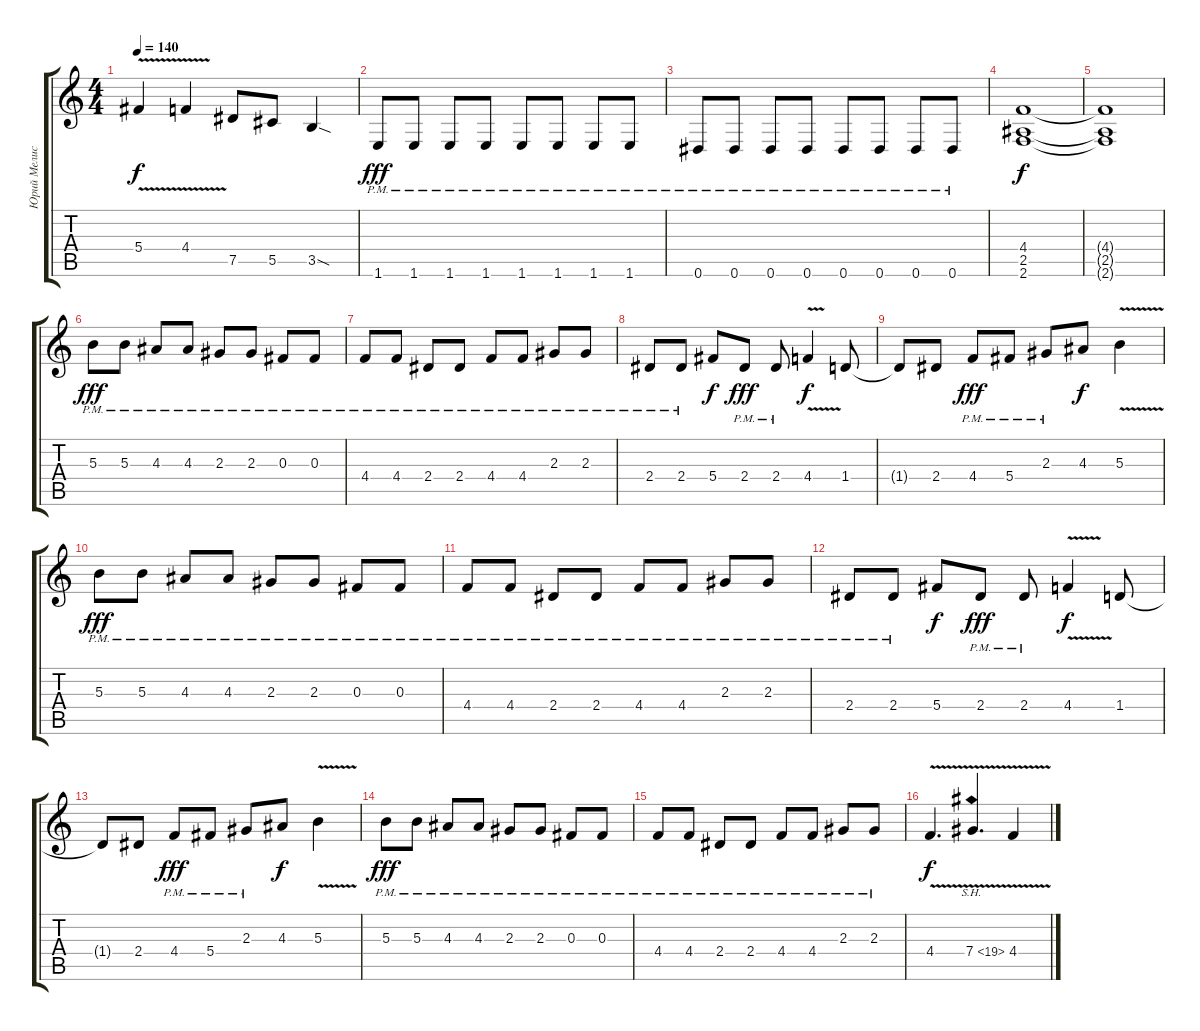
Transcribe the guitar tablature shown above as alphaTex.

\track ("Юрий Мелисов" "Юрий Мелис") {instrument distortionguitar}
\staff {score tabs}
\tuning (Eb4 Bb3 Gb3 Db3 Ab2 Eb2) {hide}
\ts (4 4)
\tempo 140
\clef g2
\ks c
5.4{v}.4{dy f} 4.4{v}.4 7.5.8 5.5.8 3.5{sod}.4 |
1.6{pm}.8{dy fff} 1.6{pm}.8 1.6{pm}.8 1.6{pm}.8 1.6{pm}.8 1.6{pm}.8 1.6{pm}.8 1.6{pm}.8 |
0.6{pm}.8 0.6{pm}.8 0.6{pm}.8 0.6{pm}.8 0.6{pm}.8 0.6{pm}.8 0.6{pm}.8 0.6{pm}.8 |
(4.4 2.5 2.6).1{dy f} |
(4.4{t} 2.5{t} 2.6{t}).1 |
5.3{pm}.8{dy fff} 5.3{pm}.8 4.3{pm}.8 4.3{pm}.8 2.3{pm}.8 2.3{pm}.8 0.3{pm}.8 0.3{pm}.8 |
4.4{pm}.8 4.4{pm}.8 2.4{pm}.8 2.4{pm}.8 4.4{pm}.8 4.4{pm}.8 2.3{pm}.8 2.3{pm}.8 |
2.4{pm}.8 2.4{pm}.8 5.4.8{dy f} 2.4{pm}.8{dy fff} 2.4{pm}.8 4.4{v}.4{dy f} 1.4.8 |
1.4{t}.8 2.4.8 4.4{pm}.8{dy fff} 5.4{pm}.8 2.3{pm}.8 4.3.8{dy f} 5.3{v}.4 |
5.3{pm}.8{dy fff} 5.3{pm}.8 4.3{pm}.8 4.3{pm}.8 2.3{pm}.8 2.3{pm}.8 0.3{pm}.8 0.3{pm}.8 |
4.4{pm}.8 4.4{pm}.8 2.4{pm}.8 2.4{pm}.8 4.4{pm}.8 4.4{pm}.8 2.3{pm}.8 2.3{pm}.8 |
2.4{pm}.8 2.4{pm}.8 5.4.8{dy f} 2.4{pm}.8{dy fff} 2.4{pm}.8 4.4{v}.4{dy f} 1.4.8 |
1.4{t}.8 2.4.8 4.4{pm}.8{dy fff} 5.4{pm}.8 2.3{pm}.8 4.3.8{dy f} 5.3{v}.4 |
5.3{pm}.8{dy fff} 5.3{pm}.8 4.3{pm}.8 4.3{pm}.8 2.3{pm}.8 2.3{pm}.8 0.3{pm}.8 0.3{pm}.8 |
4.4{pm}.8 4.4{pm}.8 2.4{pm}.8 2.4{pm}.8 4.4{pm}.8 4.4{pm}.8 2.3{pm}.8 2.3{pm}.8 |
4.4{v}.4{d dy f} 7.4{sh 12 v}.4{d} 4.4{v}.4
